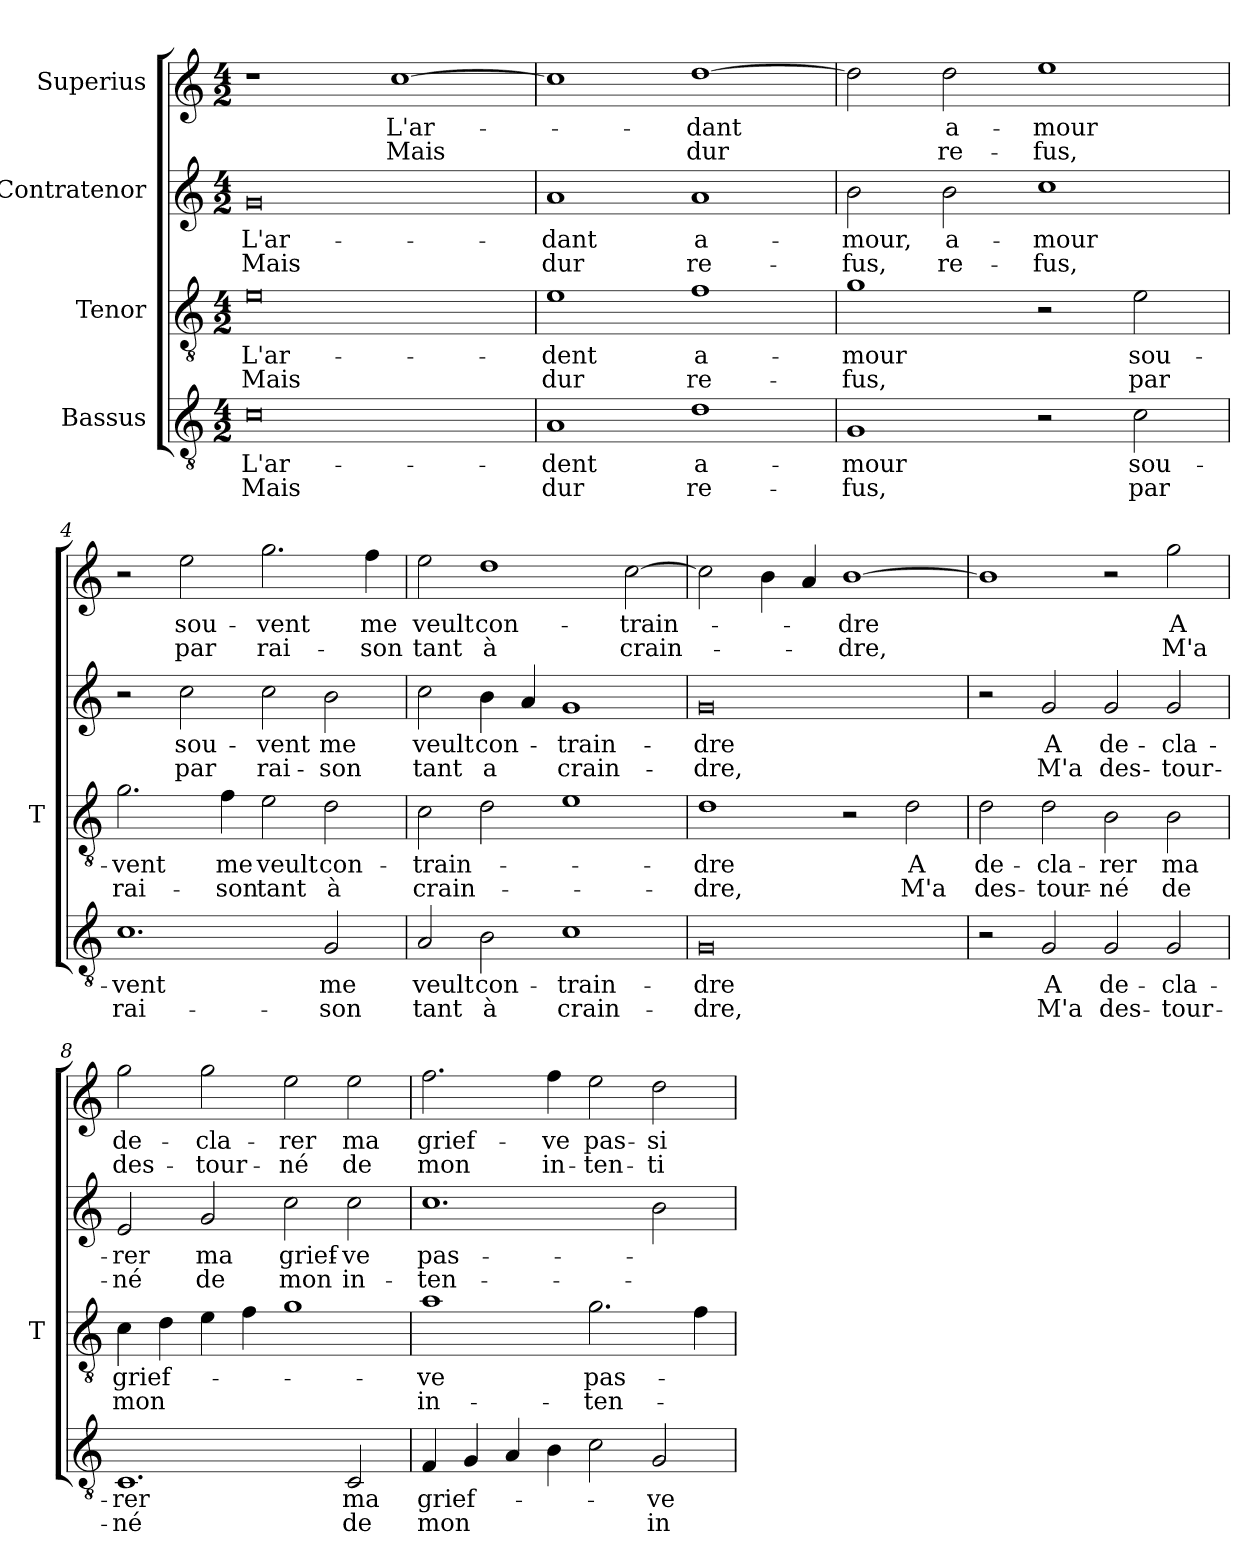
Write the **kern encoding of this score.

**kern	**text	**text	**kern	**text	**text	**kern	**text	**text	**kern	**text	**text
*part4	*part4	*part4	*part3	*part3	*part3	*part2	*part2	*part2	*part1	*part1	*part1
*staff4	*staff4	*staff4	*staff3	*staff3	*staff3	*staff2	*staff2	*staff2	*staff1	*staff1	*staff1
*I"Bassus	*	*	*I"Tenor	*	*	*I"Contratenor	*	*	*I"Superius	*	*
*	*	*	*I'T	*	*	*	*	*	*	*	*
*clefGv2	*	*	*clefGv2	*	*	*clefG2	*	*	*clefG2	*	*
*k[]	*	*	*k[]	*	*	*k[]	*	*	*k[]	*	*
*M4/2	*	*	*M4/2	*	*	*M4/2	*	*	*M4/2	*	*
=1	=1	=1	=1	=1	=1	=1	=1	=1	=1	=1	=1
0c	L'ar-	-Mais	0e	L'ar-	-Mais	0g	L'ar-	-Mais	1r	.	.
.	.	.	.	.	.	.	.	.	[1cc	L'ar-	-Mais
=2	=2	=2	=2	=2	=2	=2	=2	=2	=2	=2	=2
1A	-dent	-dur	1e	-dent	-dur	1a	-dant	-dur	1cc]	.	.
1d	a-	re-	1f	a-	re-	1a	a-	re-	[1dd	-dant	-dur
=3	=3	=3	=3	=3	=3	=3	=3	=3	=3	=3	=3
1G	-mour	-fus,	1g	-mour	-fus,	2b	-mour,	-fus,	2dd]	.	.
.	.	.	.	.	.	2b	a-	re-	2dd	a-	re-
2r	.	.	2r	.	.	1cc	-mour	-fus,	1ee	-mour	-fus,
2c	sou-	-par	2e	sou-	-par	.	.	.	.	.	.
=4	=4	=4	=4	=4	=4	=4	=4	=4	=4	=4	=4
1.c	-vent	rai-	2.g	-vent	rai-	2r	.	.	2r	.	.
.	.	.	.	.	.	2cc	sou-	-par	2ee	sou-	-par
.	.	.	4f	-me	-son	.	.	.	.	.	.
.	.	.	2e	-veult	-tant	2cc	-vent	rai-	2.gg	-vent	rai-
2G	-me	-son	2d	con-	-à	2b	-me	-son	.	.	.
.	.	.	.	.	.	.	.	.	4ff	-me	-son
=5	=5	=5	=5	=5	=5	=5	=5	=5	=5	=5	=5
2A	-veult	-tant	2c	train-	crain-	2cc	-veult	-tant	2ee	-veult	-tant
2B	con-	-à	2d	.	.	4b	con-	-a	1dd	con-	-à
.	.	.	.	.	.	4a	.	.	.	.	.
1c	train-	crain-	1e	.	.	1g	train-	crain-	.	.	.
.	.	.	.	.	.	.	.	.	[2cc	train-	crain-
=6	=6	=6	=6	=6	=6	=6	=6	=6	=6	=6	=6
0G	-dre	-dre,	1d	-dre	-dre,	0g	-dre	-dre,	2cc]	.	.
.	.	.	.	.	.	.	.	.	4b	.	.
.	.	.	.	.	.	.	.	.	4a	.	.
.	.	.	2r	.	.	.	.	.	[1b	-dre	-dre,
.	.	.	2d	-A	-M'a	.	.	.	.	.	.
=7	=7	=7	=7	=7	=7	=7	=7	=7	=7	=7	=7
2r	.	.	2d	de-	des-	2r	.	.	1b]	.	.
2G	-A	-M'a	2d	cla-	tour-	2g	-A	-M'a	.	.	.
2G	de-	des-	2B	-rer	-né	2g	de-	des-	2r	.	.
2G	cla-	tour-	2B	-ma	-de	2g	cla-	tour-	2gg	-A	-M'a
=8	=8	=8	=8	=8	=8	=8	=8	=8	=8	=8	=8
1.C	-rer	-né	4c	grief-	-mon	2e	-rer	-né	2gg	de-	des-
.	.	.	4d	.	.	.	.	.	.	.	.
.	.	.	4e	.	.	2g	-ma	-de	2gg	cla-	tour-
.	.	.	4f	.	.	.	.	.	.	.	.
.	.	.	1g	.	.	2cc	grief-	-mon	2ee	-rer	-né
2C	-ma	-de	.	.	.	2cc	-ve	in-	2ee	-ma	-de
=9	=9	=9	=9	=9	=9	=9	=9	=9	=9	=9	=9
4F	grief-	-mon	1a	-ve	in-	1.cc	pas-	ten-	2.ff	grief-	-mon
4G	.	.	.	.	.	.	.	.	.	.	.
4A	.	.	.	.	.	.	.	.	.	.	.
4B	.	.	.	.	.	.	.	.	4ff	-ve	in-
2c	.	.	2.g	pas-	ten-	.	.	.	2ee	pas-	ten-
2G	-ve	in-	.	.	.	2b	.	.	2dd	si-	ti-
.	.	.	4f	.	.	.	.	.	.	.	.
=	=	=	=	=	=	=	=	=	=	=	=
*-	*-	*-	*-	*-	*-	*-	*-	*-	*-	*-	*-
